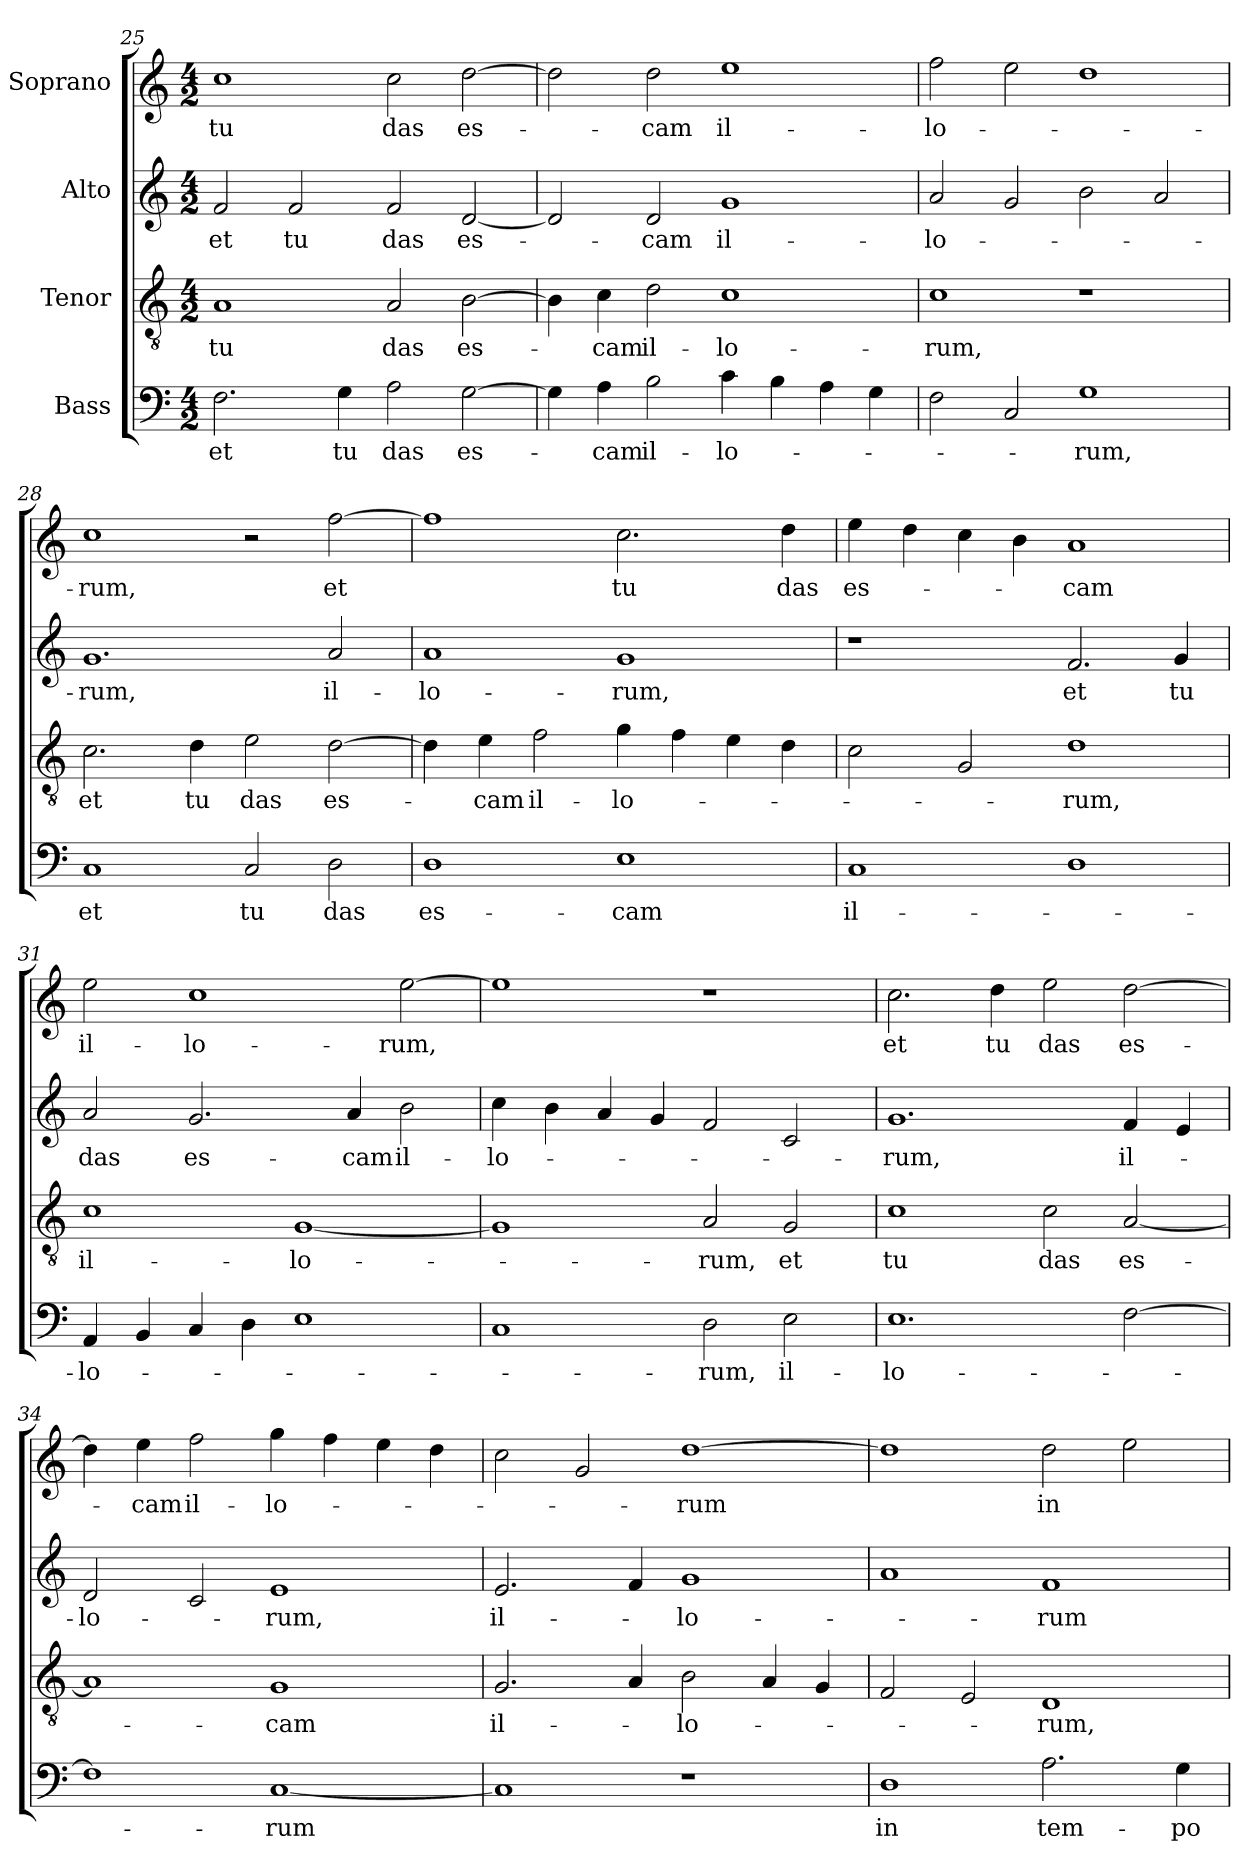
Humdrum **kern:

**kern	**text	**kern	**text	**kern	**text	**kern	**text
*part4	*part4	*part3	*part3	*part2	*part2	*part1	*part1
*staff4	*staff4	*staff3	*staff3	*staff2	*staff2	*staff1	*staff1
*I"Bass	*	*I"Tenor	*	*I"Alto	*	*I"Soprano	*
*clefF4	*	*clefGv2	*	*clefG2	*	*clefG2	*
*k[]	*	*k[]	*	*k[]	*	*k[]	*
*C:	*	*C:	*	*C:	*	*C:	*
*M4/2	*	*M4/2	*	*M4/2	*	*M4/2	*
=25	=25	=25	=25	=25	=25	=25	=25
!	!LO:LY:b	!	!LO:LY:b	!	!LO:LY:b	!	!LO:LY:b
2.F\	et	1A	tu	2f/	et	1cc	tu
!	!	!	!	!	!LO:LY:b	!	!
.	.	.	.	2f/	tu	.	.
!	!LO:LY:b	!	!	!	!	!	!
4G\	tu	.	.	.	.	.	.
!	!LO:LY:b	!	!LO:LY:b	!	!LO:LY:b	!	!LO:LY:b
2A\	das	2A/	das	2f/	das	2cc\	das
!	!LO:LY:b	!	!LO:LY:b	!	!LO:LY:b	!	!LO:LY:b
[2G\	es-	[2B\	es-	[2d/	es-	[2dd\	es-
=26	=26	=26	=26	=26	=26	=26	=26
4G\]	.	4B\]	.	2d/]	.	2dd\]	.
!	!LO:LY:b	!	!LO:LY:b	!	!	!	!
4A\	-cam	4c\	-cam	.	.	.	.
!	!LO:LY:b	!	!LO:LY:b	!	!LO:LY:b	!	!LO:LY:b
2B\	il-	2d\	il-	2d/	-cam	2dd\	-cam
!	!LO:LY:b	!	!LO:LY:b	!	!LO:LY:b	!	!LO:LY:b
4c\	-lo-	1c	-lo-	1g	il-	1ee	il-
4B\	.	.	.	.	.	.	.
4A\	.	.	.	.	.	.	.
4G\	.	.	.	.	.	.	.
=27	=27	=27	=27	=27	=27	=27	=27
!	!	!	!LO:LY:b	!	!LO:LY:b	!	!LO:LY:b
2F\	.	1c	-rum,	2a/	-lo-	2ff\	-lo-
2C/	.	.	.	2g/	.	2ee\	.
!	!LO:LY:b	!	!	!	!	!	!
1G	-rum,	1r	.	2b\	.	1dd	.
.	.	.	.	2a/	.	.	.
!!LO:LB:g=z
=28	=28	=28	=28	=28	=28	=28	=28
!	!LO:LY:b	!	!LO:LY:b	!	!LO:LY:b	!	!LO:LY:b
1C	et	2.c\	et	1.g	-rum,	1cc	-rum,
!	!	!	!LO:LY:b	!	!	!	!
.	.	4d\	tu	.	.	.	.
!	!LO:LY:b	!	!LO:LY:b	!	!	!	!
2C/	tu	2e\	das	.	.	2r	.
!	!LO:LY:b	!	!LO:LY:b	!	!LO:LY:b	!	!LO:LY:b
2D\	das	[2d\	es-	2a/	il-	[2ff\	et
=29	=29	=29	=29	=29	=29	=29	=29
!	!LO:LY:b	!	!	!	!LO:LY:b	!	!
1D	es-	4d\]	.	1a	-lo-	1ff]	.
!	!	!	!LO:LY:b	!	!	!	!
.	.	4e\	-cam	.	.	.	.
!	!	!	!LO:LY:b	!	!	!	!
.	.	2f\	il-	.	.	.	.
!	!LO:LY:b	!	!LO:LY:b	!	!LO:LY:b	!	!LO:LY:b
1E	-cam	4g\	-lo-	1g	-rum,	2.cc\	tu
.	.	4f\	.	.	.	.	.
.	.	4e\	.	.	.	.	.
!	!	!	!	!	!	!	!LO:LY:b
.	.	4d\	.	.	.	4dd\	das
=30	=30	=30	=30	=30	=30	=30	=30
!	!LO:LY:b	!	!	!	!	!	!LO:LY:b
1C	il-	2c\	.	1r	.	4ee\	es-
.	.	.	.	.	.	4dd\	.
.	.	2G/	.	.	.	4cc\	.
.	.	.	.	.	.	4b\	.
!	!	!	!LO:LY:b	!	!LO:LY:b	!	!LO:LY:b
1D	.	1d	-rum,	2.f/	et	1a	-cam
!	!	!	!	!	!LO:LY:b	!	!
.	.	.	.	4g/	tu	.	.
=31	=31	=31	=31	=31	=31	=31	=31
!	!LO:LY:b	!	!LO:LY:b	!	!LO:LY:b	!	!LO:LY:b
4AA/	-lo-	1c	il-	2a/	das	2ee\	il-
4BB/	.	.	.	.	.	.	.
!	!	!	!	!	!LO:LY:b	!	!LO:LY:b
4C/	.	.	.	2.g/	es-	1cc	-lo-
4D\	.	.	.	.	.	.	.
!	!	!	!LO:LY:b	!	!	!	!
1E	.	[1G	-lo-	.	.	.	.
!	!	!	!	!	!LO:LY:b	!	!
.	.	.	.	4a/	-cam	.	.
!	!	!	!	!	!LO:LY:b	!	!LO:LY:b
.	.	.	.	2b\	il-	[2ee\	-rum,
=32	=32	=32	=32	=32	=32	=32	=32
!	!	!	!	!	!LO:LY:b	!	!
1C	.	1G]	.	4cc\	-lo-	1ee]	.
.	.	.	.	4b\	.	.	.
.	.	.	.	4a/	.	.	.
.	.	.	.	4g/	.	.	.
!	!LO:LY:b	!	!LO:LY:b	!	!	!	!
2D\	-rum,	2A/	-rum,	2f/	.	1r	.
!	!LO:LY:b	!	!LO:LY:b	!	!	!	!
2E\	il-	2G/	et	2c/	.	.	.
=33	=33	=33	=33	=33	=33	=33	=33
!	!LO:LY:b	!	!LO:LY:b	!	!LO:LY:b	!	!LO:LY:b
1.E	-lo-	1c	tu	1.g	-rum,	2.cc\	et
!	!	!	!	!	!	!	!LO:LY:b
.	.	.	.	.	.	4dd\	tu
!	!	!	!LO:LY:b	!	!	!	!LO:LY:b
.	.	2c\	das	.	.	2ee\	das
!	!	!	!LO:LY:b	!	!LO:LY:b	!	!LO:LY:b
[2F\	.	[2A/	es-	4f/	il-	[2dd\	es-
.	.	.	.	4e/	.	.	.
!!LO:LB:g=z
=34	=34	=34	=34	=34	=34	=34	=34
!	!	!	!	!	!LO:LY:b	!	!
1F]	.	1A]	.	2d/	-lo-	4dd\]	.
!	!	!	!	!	!	!	!LO:LY:b
.	.	.	.	.	.	4ee\	-cam
!	!	!	!	!	!	!	!LO:LY:b
.	.	.	.	2c/	.	2ff\	il-
!	!LO:LY:b	!	!LO:LY:b	!	!LO:LY:b	!	!LO:LY:b
[1C	-rum	1G	-cam	1e	-rum,	4gg\	-lo-
.	.	.	.	.	.	4ff\	.
.	.	.	.	.	.	4ee\	.
.	.	.	.	.	.	4dd\	.
=35	=35	=35	=35	=35	=35	=35	=35
!	!	!	!LO:LY:b	!	!LO:LY:b	!	!
1C]	.	2.G/	il-	2.e/	il-	2cc\	.
.	.	.	.	.	.	2g/	.
.	.	4A/	.	4f/	.	.	.
!	!	!	!LO:LY:b	!	!LO:LY:b	!	!LO:LY:b
1r	.	2B\	-lo-	1g	-lo-	[1dd	-rum
.	.	4A/	.	.	.	.	.
.	.	4G/	.	.	.	.	.
=36	=36	=36	=36	=36	=36	=36	=36
!	!LO:LY:b	!	!	!	!	!	!
1D	in	2F/	.	1a	.	1dd]	.
.	.	2E/	.	.	.	.	.
!	!LO:LY:b	!	!LO:LY:b	!	!LO:LY:b	!	!LO:LY:b
2.A\	tem-	1D	-rum,	1f	-rum	2dd\	in
.	.	.	.	.	.	2ee\	.
!	!LO:LY:b	!	!	!	!	!	!
4G\	-po-	.	.	.	.	.	.
=	=	=	=	=	=	=	=
*-	*-	*-	*-	*-	*-	*-	*-
